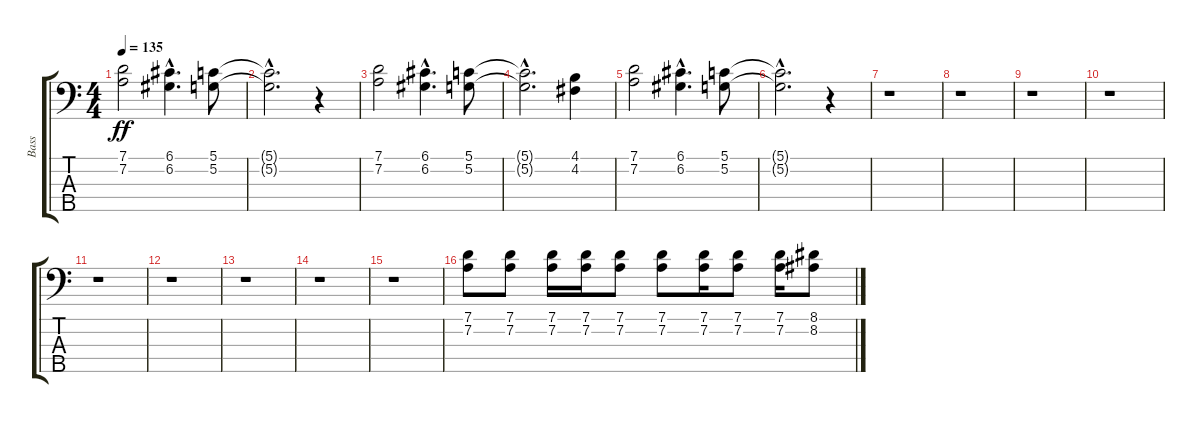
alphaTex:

\track ("Bass" "Bass") {instrument electricbassfinger}
\staff {score tabs}
\tuning (G2 D2 A1 E1 B0) {hide}
\ts (4 4)
\tempo 135
\clef f4
\ks c
(7.1 7.2).2{dy ff} (6.1{hac} 6.2{hac}).4{d} (5.1 5.2).8 |
(5.1{hac t} 5.2{hac t}).2{d} r.4 |
(7.1 7.2).2 (6.1{hac} 6.2{hac}).4{d} (5.1 5.2).8 |
(5.1{hac t} 5.2{hac t}).2{d} (4.1 4.2).4 |
(7.1 7.2).2 (6.1{hac} 6.2{hac}).4{d} (5.1 5.2).8 |
(5.1{hac t} 5.2{hac t}).2{d} r.4 |
r.1 |
r.1 |
r.1 |
r.1 |
r.1 |
r.1 |
r.1 |
r.1 |
r.1 |
(7.1 7.2).8 (7.1 7.2).8 (7.1 7.2).16 (7.1 7.2).16 (7.1 7.2).8 (7.1 7.2).8 (7.1 7.2).16 (7.1 7.2).8 (7.1 7.2).16 (8.1 8.2).8
